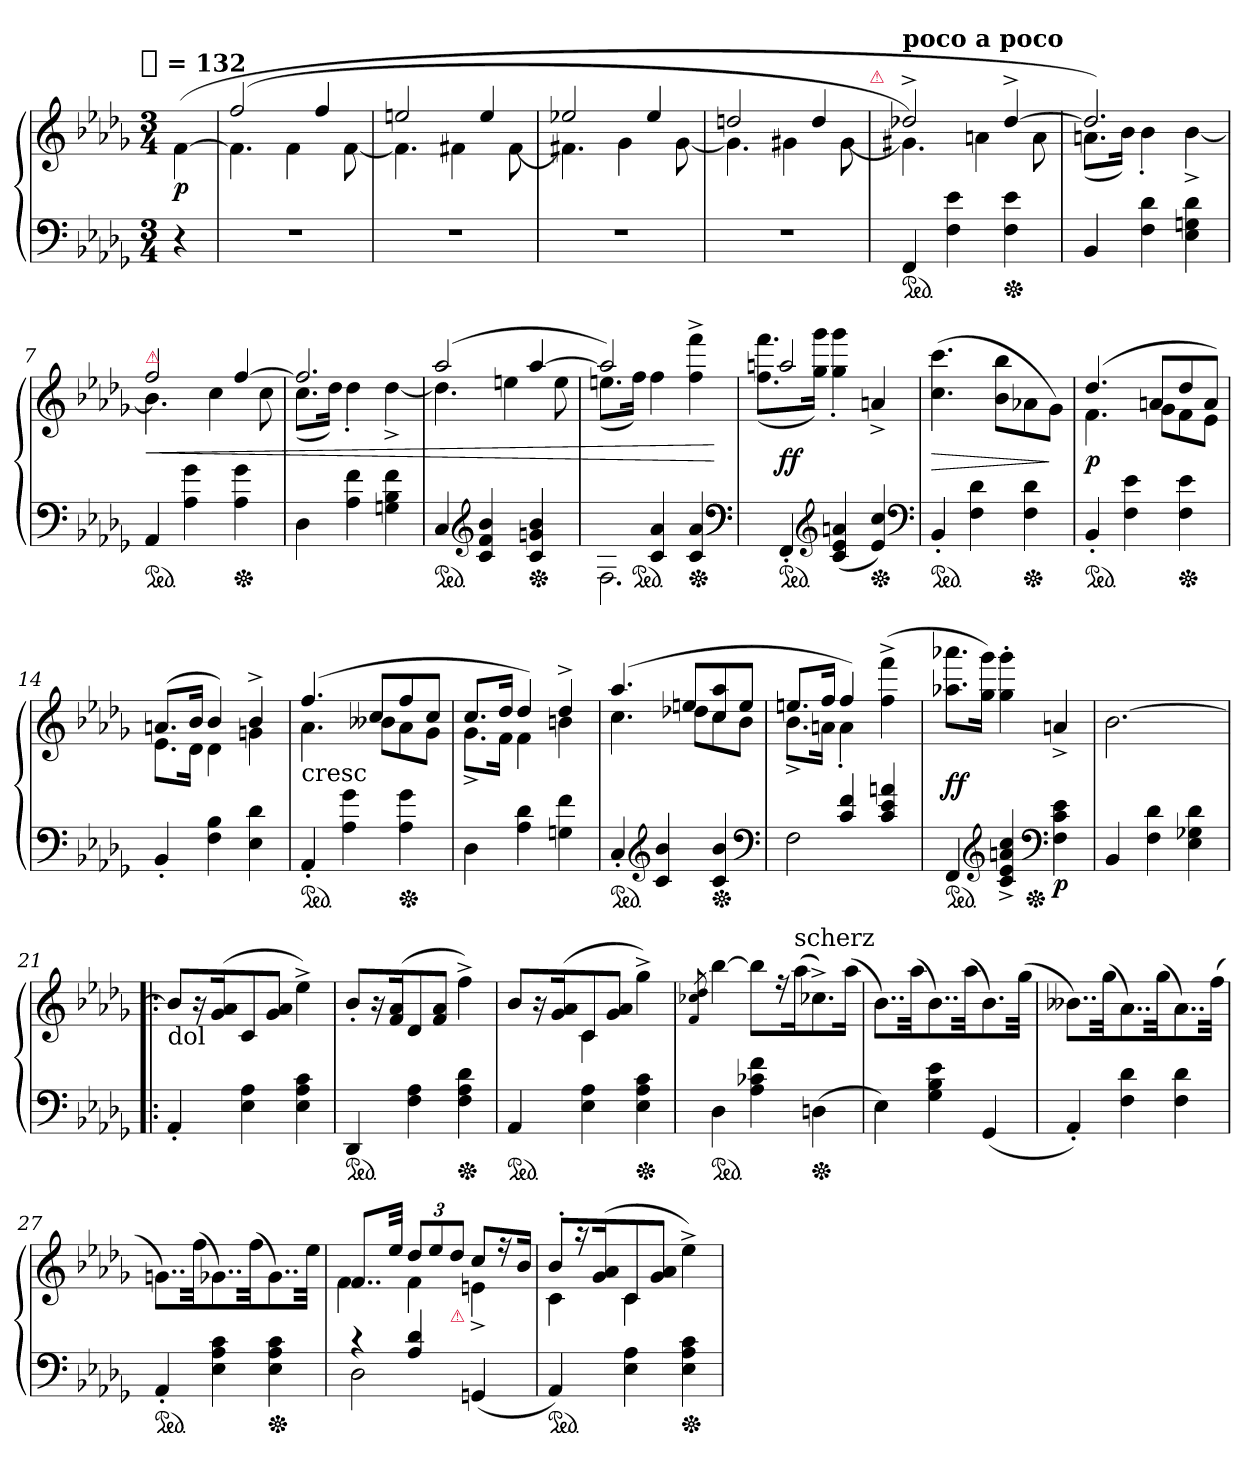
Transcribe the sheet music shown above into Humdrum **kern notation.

**kern	**kern	**dynam
*part1	*part1	*part1
*staff2	*staff1	*staff1/2
*clefF4	*clefG2	*
*k[b-e-a-d-g-]	*k[b-e-a-d-g-]	*
*b-:	*b-:	*
!!LO:TX:omd:t=[quarter] = 132
*M3/4	*M3/4	*
*MM132	*MM132	*
=	=	=
4r	(<[4f\	p
=1	=1	=1
*	*^	*
2.r	(>2ff	4.f]	.
.	.	4f	.
.	4ff	.	.
.	.	[8f	.
=2	=2	=2	=2
2.r	2een	4.f]	.
.	.	4f#X	.
.	4ee	.	.
.	.	[8f#	.
=3	=3	=3	=3
2.r	2ee-X	4.f#X]	.
.	.	4g-	.
.	4ee-	.	.
.	.	[8g-	.
=4	=4	=4	=4
2.r	2ddn	4.g-]	.
.	.	4g#X	.
.	4dd	.	.
.	.	[8g#	.
!	!	!LO:TX:a:color=crimson:t=⚠	!
=5	=5	=5	=5
!	!LO:TX:a:B:t=poco a poco	!	!
*ped	*	*	*
4FF	2dd-X^>	4.g#X])	.
4F 4e-	.	.	.
.	.	4an	.
*Xped	*	*	*
4F 4e-	[4dd-^>	.	.
.	.	8a	.
=6	=6	=6	=6
4BB-	2.dd-])	(>8.anL	.
.	.	16b-Jk)	.
4F 4d-	.	4b-'>	.
4E- 4Gn 4d-	.	[4b-^>	.
=7	=7	=7	=7
!	!LO:TX:a:color=crimson:t=⚠	!	!
!	!	!	!LO:HP:b
*ped	*	*	*
4AA-	2ff	4.b-]	<
4A- 4g-	.	.	.
.	.	4cc	.
*Xped	*	*	*
4A- 4g-	[4ff	.	.
.	.	8cc	.
=8	=8	=8	=8
4D-	2.ff]	(>8.ccL	.
.	.	16dd-Jk)	.
4A- 4f	.	4dd-'>	.
4Gn 4B- 4f	.	[4dd-^<	.
=9	=9	=9	=9
*ped	*	*	*
4C	(>2aa-	4.dd-]	.
*clefG2	*	*	*
4c 4f 4b-	.	.	.
.	.	4een	.
*Xped	*	*	*
4c 4gn 4b-	[4aa-	.	.
.	.	8ee	.
=10	=10	=10	=10
*^	*	*	*
4ryy	2.F	2aa-])	(>8.eenL	.
*ped	*	*	*	*
.	.	.	16ffJk)	.
4c 4a-	.	.	4ff	.
*Xped	*	*	*	*
4c 4a-	.	4ryy	4ff^< 4fff^<	.
*v	*v	*	*	*
*	*v	*v	*
*clefF4	*	*
.	.	[
=11	=11	=11
*	*^	*
*ped	*	*	*
4FF'<	2aan	(>8.ff 8.fffL	ff
.	.	16gg- 16ggg-Jk)	.
*clefG2	*	*	*
(4c 4e- 4an	.	4gg-'> 4ggg-'>	.
*Xped	*	*	*
4e- 4cc)	4ryy	4an^<	.
*	*v	*v	*
*clefF4	*	*
=12	=12	=12
*ped	*	*
4BB-'<	(>4.cc 4.ccc	>
4F 4d-	.	.
.	8b- 8bb-L	.
*Xped	*	*
4F 4d-	8a-X	.
.	8g-J)	]
=13	=13	=13
*	*^	*
*ped	*	*	*
4BB-'	(>4.dd-	4.f	p
4F 4e-	.	.	.
.	8anL	8g-L	.
*Xped	*	*	*
4F 4e-	8dd-	8f	.
.	8aJ)	8e-J	.
=14	=14	=14	=14
4BB-'<	(>8.anL	8.e-L	.
.	16b-Jk	16d-Jk	.
4F 4B-	4b-)	4d-	.
4E- 4d-	4b-^>	4gn	.
=15	=15	=15	=15
!	!LO:TX:c:t=cresc	!	!
*ped	*	*	*
4AA-'<	(>4.ff	4.a-	.
4A- 4g-	.	.	.
.	8ccL	8b--XL	.
*Xped	*	*	*
4A- 4g-	8ff	8a-	.
.	8ccJ	8g-J	.
=16	=16	=16	=16
4D-	8.ccL	8.g-^<L	.
.	16dd-Jk	16fJk	.
4A- 4d-	4dd-)	4f	.
4Gn 4f	4dd-^>	4bn	.
=17	=17	=17	=17
*ped	*	*	*
4C'<	(>4.aa-	4.cc	.
*clefG2	*	*	*
4c 4b-	.	.	.
.	8eenL	8dd-XL	.
*Xped	*	*	*
4c 4b-	8cc 8aa-	8cc	.
.	8eeJ	8b-J	.
*clefF4	*	*	*
=18	=18	=18	=18
*^	*	*	*
2F\	4ryy	8.eenL	8.b-^<L	.
.	.	16ffJk	16anJk	.
.	4c/ 4f/	4ff)	4a'>	.
4c/ 4e-/ 4an/	4ryy	4ryy	(>4ff^< 4fff^<	.
*v	*v	*	*	*
=19	=19	=19	=19
*ped	*	*	*
4FF	8.aa-X 8.aaa-XL	4.ryy	ff
.	16gg- 16ggg-Jk)	.	.
*clefG2	*	*	*
4c^< 4e-^< 4an^< 4cc^<	4gg-'> 4ggg-'>	.	.
*Xped	*	*	*
.	.	4.ryy	.
*clefF4	*	*	*
!	!	!	!LO:DY:b=2
4F 4c 4e-	4an^<	.	p
*	*v	*v	*
=20	=20	=20
4BB-/	[2.b-	.
4F 4d-	.	.
4E- 4G-X 4d-	.	.
=21!|:	=21!|:	=21!|:
!	!LO:TX:b:t=dol	!
4AA-'<	8b-L]	.
.	16r	.
.	(<16g- 16a-K	.
4E- 4A-	8c	.
.	8g- 8a-J	.
4E- 4A- 4c	4ee-^>\)	.
=22	=22	=22
*ped	*	*
4DD-	8b-'<L	.
.	16r	.
.	(<16f 16a-K	.
4F 4A-	8d-	.
.	8f 8a-J	.
*Xped	*	*
4F 4A- 4d-	4ff^>\)	.
=23	=23	=23
*	*^	*
*ped	*	*	*
4AA-	8b-L	4ryy	.
.	16r	.	.
.	(<16g- 16a-K	.	.
4E- 4A-	8c	4c	.
.	8g- 8a-J	.	.
*Xped	*	*	*
4E- 4A- 4c	4gg-^>\)	4ryy	.
*	*v	*v	*
=24	=24	=24
.	8qf/ 8qcc-X/ 8qdd-/	.
*ped	*	*
4D-	[4bb-	.
4A- 4c-X 4f	8bb-L]	.
.	16r	.
!	!LO:TX:a:t=scherz	!
.	(>16aa-K	.
*Xped	*	*
(4Dn	8.cc-X^<)	.
.	(>16aa-Jk	.
=25	=25	=25
4E-)	8..b-L)	.
.	(>32aa-KK	.
4G- 4B- 4e-	8..b-)	.
.	(>32aa-KK	.
!	!LO:N:vis=8.	!
(<4GG-	8..b-)	.
.	(>32gg-Jkk	.
=26	=26	=26
4AA-'<)	8..b--XL)	.
.	(>32gg-KK	.
4F 4d-	8..a-)	.
.	(>32gg-KK	.
4F 4d-	8..a-)	.
.	(>32ffJkk	.
=27	=27	=27
*ped	*	*
4AA-'<	8..gnL)	.
.	(>32ffKK	.
4E- 4A- 4c	8..g-X)	.
.	(>32ffKK	.
*Xped	*	*
4E- 4A- 4c	8..g-)	.
.	32ee-Jkk	.
=28	=28	=28
*^	*^	*
4rc	2D-	(8..fL	4f\)	.
.	.	32ee-Jkk	.	.
4A- 4d-	.	12dd-L	4f	.
.	.	12ee-	.	.
!	!	!LO:TX:b:color=crimson:t=⚠	!	!
.	.	12dd-J	.	.
(>4GGn/	4ryy	8ccL	4en^<	.
.	.	16r	.	.
.	.	16b-Jk	.	.
*v	*v	*	*	*
=29	=29	=29	=29
*ped	*	*	*
4AA-)	8b-'>L	4c	.
.	16r	.	.
.	(<16g- 16a-K	.	.
4E- 4A-	8c	4c	.
.	8g- 8a-J	.	.
*Xped	*	*	*
4E- 4A- 4c	4ee-^>\)	4ryy	.
*	*v	*v	*
=	=	=
*-	*-	*-
